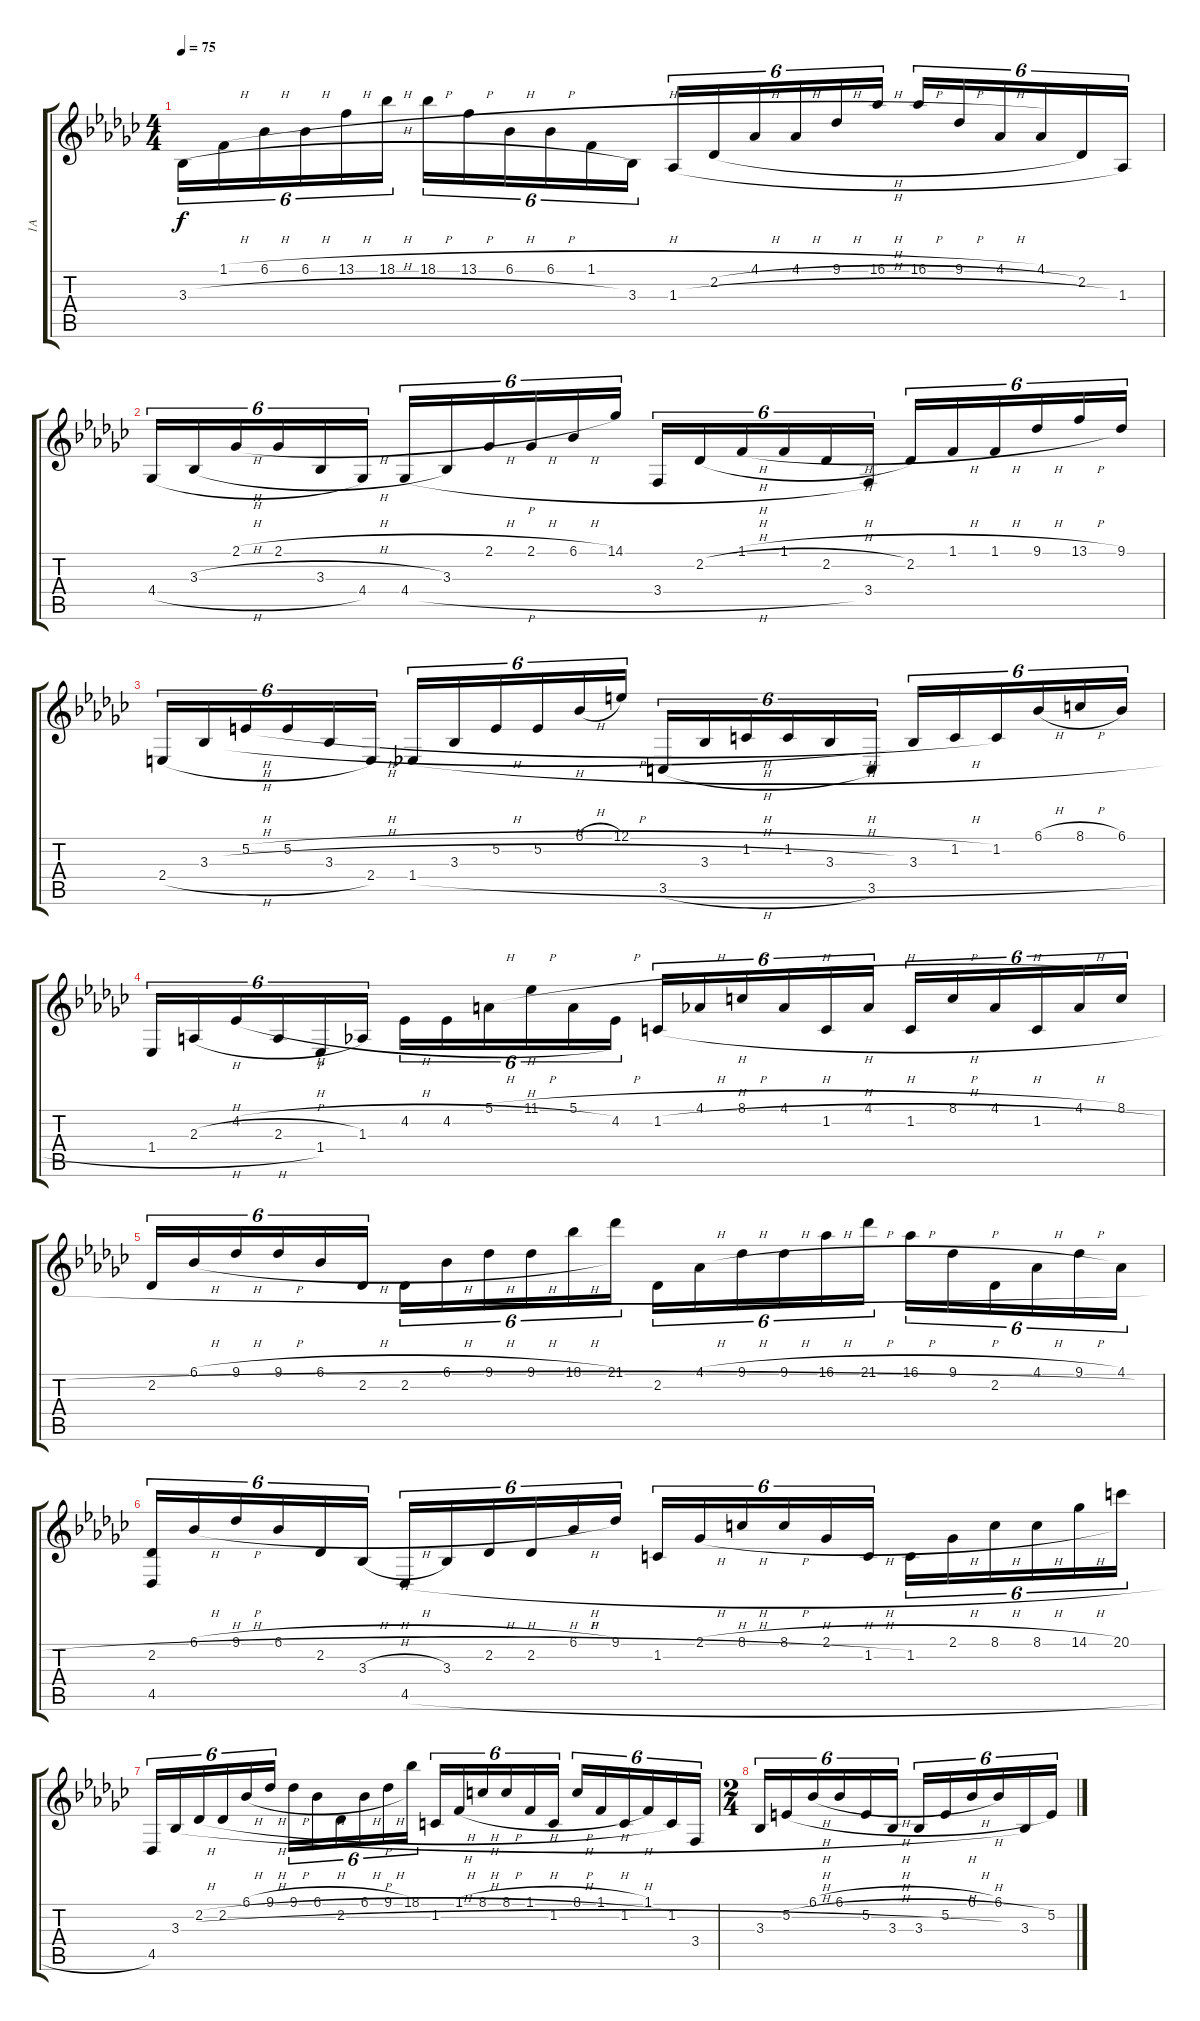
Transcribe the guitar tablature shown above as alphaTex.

\track ("1A" "1A") {instrument acousticgrandpiano}
\staff {score tabs}
\tuning (E4 B3 G3 D3 A2 E2) {hide}
\ts (4 4)
\tempo 75
\clef g2
\ks gb
3.3{h}.16{tu (6 4) dy f} 1.1{h}.16{tu (6 4)} 6.1{h}.16{tu (6 4)} 6.1{h}.16{tu (6 4)} 13.1{h}.16{tu (6 4)} 18.1{h}.16{tu (6 4)} 18.1{h}.16{tu (6 4)} 13.1{h}.16{tu (6 4)} 6.1{h}.16{tu (6 4)} 6.1{h}.16{tu (6 4)} 1.1{h}.16{tu (6 4)} 3.3.16{tu (6 4)} 1.3{h}.16{tu (6 4)} 2.2{h}.16{tu (6 4)} 4.1{h}.16{tu (6 4)} 4.1{h}.16{tu (6 4)} 9.1{h}.16{tu (6 4)} 16.1{h}.16{tu (6 4)} 16.1{h}.16{tu (6 4)} 9.1{h}.16{tu (6 4)} 4.1{h}.16{tu (6 4)} 4.1.16{tu (6 4)} 2.2.16{tu (6 4)} 1.3.16{tu (6 4)} |
4.4{h}.16{tu (6 4)} 3.3{h}.16{tu (6 4)} 2.1{h}.16{tu (6 4)} 2.1{h}.16{tu (6 4)} 3.3{h}.16{tu (6 4)} 4.4.16{tu (6 4)} 4.4{h}.16{tu (6 4)} 3.3.16{tu (6 4)} 2.1{h}.16{tu (6 4)} 2.1{h}.16{tu (6 4)} 6.1{h}.16{tu (6 4)} 14.1.16{tu (6 4)} 3.4{h}.16{tu (6 4)} 2.2{h}.16{tu (6 4)} 1.1{h}.16{tu (6 4)} 1.1{h}.16{tu (6 4)} 2.2{h}.16{tu (6 4)} 3.4.16{tu (6 4)} 2.2.16{tu (6 4)} 1.1{h}.16{tu (6 4)} 1.1{h}.16{tu (6 4)} 9.1{h}.16{tu (6 4)} 13.1{h}.16{tu (6 4)} 9.1.16{tu (6 4)} |
2.4{h}.16{tu (6 4) beam Up} 3.3{h}.16{tu (6 4) beam Up} 5.2{h}.16{tu (6 4) beam Up} 5.2{h}.16{tu (6 4) beam Up} 3.3{h}.16{tu (6 4) beam Up} 2.4.16{tu (6 4) beam Up} 1.4{h}.16{tu (6 4)} 3.3{h}.16{tu (6 4)} 5.2{h}.16{tu (6 4)} 5.2{h}.16{tu (6 4)} 6.1{h}.16{tu (6 4)} 12.1.16{tu (6 4)} 3.5{h}.16{tu (6 4)} 3.3{h}.16{tu (6 4)} 1.2{h}.16{tu (6 4)} 1.2{h}.16{tu (6 4)} 3.3{h}.16{tu (6 4)} 3.5.16{tu (6 4)} 3.3.16{tu (6 4)} 1.2{h}.16{tu (6 4)} 1.2.16{tu (6 4)} 6.1{h}.16{tu (6 4)} 8.1{h}.16{tu (6 4)} 6.1.16{tu (6 4)} |
1.4{h}.16{tu (6 4) beam Up beam merge} 2.3{h}.16{tu (6 4) beam Up beam merge} 4.2{h}.16{tu (6 4) beam Up beam merge} 2.3{h}.16{tu (6 4) beam Up beam merge} 1.4.16{tu (6 4) beam Up beam merge} 1.3.16{tu (6 4) beam Up} 4.2{h}.16{tu (6 4) beam Down} 4.2{h}.16{tu (6 4) beam Down} 5.1{h}.16{tu (6 4) beam Down} 11.1{h}.16{tu (6 4) beam Down} 5.1{h}.16{tu (6 4) beam Down} 4.2.16{tu (6 4) beam Down} 1.2{h}.16{tu (6 4)} 4.1{h}.16{tu (6 4)} 8.1{h}.16{tu (6 4)} 4.1{h}.16{tu (6 4)} 1.2{h}.16{tu (6 4)} 4.1{h}.16{tu (6 4)} 1.2{h}.16{tu (6 4)} 8.1{h}.16{tu (6 4)} 4.1{h}.16{tu (6 4)} 1.2{h}.16{tu (6 4)} 4.1{h}.16{tu (6 4)} 8.1.16{tu (6 4)} |
2.2{h}.16{tu (6 4)} 6.1{h}.16{tu (6 4)} 9.1{h}.16{tu (6 4)} 9.1{h}.16{tu (6 4)} 6.1{h}.16{tu (6 4)} 2.2{h}.16{tu (6 4)} 2.2{h}.16{tu (6 4)} 6.1{h}.16{tu (6 4)} 9.1{h}.16{tu (6 4)} 9.1{h}.16{tu (6 4)} 18.1{h}.16{tu (6 4)} 21.1.16{tu (6 4)} 2.2{h}.16{tu (6 4)} 4.1{h}.16{tu (6 4)} 9.1{h}.16{tu (6 4)} 9.1{h}.16{tu (6 4)} 16.1{h}.16{tu (6 4)} 21.1{h}.16{tu (6 4)} 16.1{h}.16{tu (6 4)} 9.1{h}.16{tu (6 4)} 2.2{h}.16{tu (6 4)} 4.1{h}.16{tu (6 4)} 9.1{h}.16{tu (6 4)} 4.1.16{tu (6 4)} |
(2.2{h} 4.5).16{tu (6 4)} 6.1{h}.16{tu (6 4)} 9.1{h}.16{tu (6 4)} 6.1{h}.16{tu (6 4)} 2.2{h}.16{tu (6 4)} 3.3{h}.16{tu (6 4)} 4.5{h}.16{tu (6 4)} 3.3.16{tu (6 4)} 2.2{h}.16{tu (6 4)} 2.2{h}.16{tu (6 4)} 6.1{h}.16{tu (6 4)} 9.1.16{tu (6 4)} 1.2{h}.16{tu (6 4)} 2.1{h}.16{tu (6 4)} 8.1{h}.16{tu (6 4)} 8.1{h}.16{tu (6 4)} 2.1{h}.16{tu (6 4)} 1.2{h}.16{tu (6 4)} 1.2.16{tu (6 4)} 2.1{h}.16{tu (6 4)} 8.1{h}.16{tu (6 4)} 8.1{h}.16{tu (6 4)} 14.1{h}.16{tu (6 4)} 20.1.16{tu (6 4)} |
4.5.16{tu (6 4)} 3.3{h}.16{tu (6 4)} 2.2{h}.16{tu (6 4)} 2.2{h}.16{tu (6 4)} 6.1{h}.16{tu (6 4)} 9.1{h}.16{tu (6 4)} 9.1{h}.16{tu (6 4)} 6.1{h}.16{tu (6 4)} 2.2{h}.16{tu (6 4)} 6.1{h}.16{tu (6 4)} 9.1{h}.16{tu (6 4)} 18.1.16{tu (6 4)} 1.2{h}.16{tu (6 4)} 1.1{h}.16{tu (6 4)} 8.1{h}.16{tu (6 4)} 8.1{h}.16{tu (6 4)} 1.1{h}.16{tu (6 4)} 1.2{h}.16{tu (6 4)} 8.1{h}.16{tu (6 4)} 1.1{h}.16{tu (6 4)} 1.2{h}.16{tu (6 4)} 1.1.16{tu (6 4)} 1.2.16{tu (6 4)} 3.4.16{tu (6 4)} |
\ts (2 4)
3.3{h}.16{tu (6 4)} 5.2{h}.16{tu (6 4)} 6.1{h}.16{tu (6 4)} 6.1{h}.16{tu (6 4)} 5.2{h}.16{tu (6 4)} 3.3{h}.16{tu (6 4)} 3.3{h}.16{tu (6 4)} 5.2{h}.16{tu (6 4)} 6.1{h}.16{tu (6 4)} 6.1{h}.16{tu (6 4)} 3.3.16{tu (6 4)} 5.2.16{tu (6 4)}
